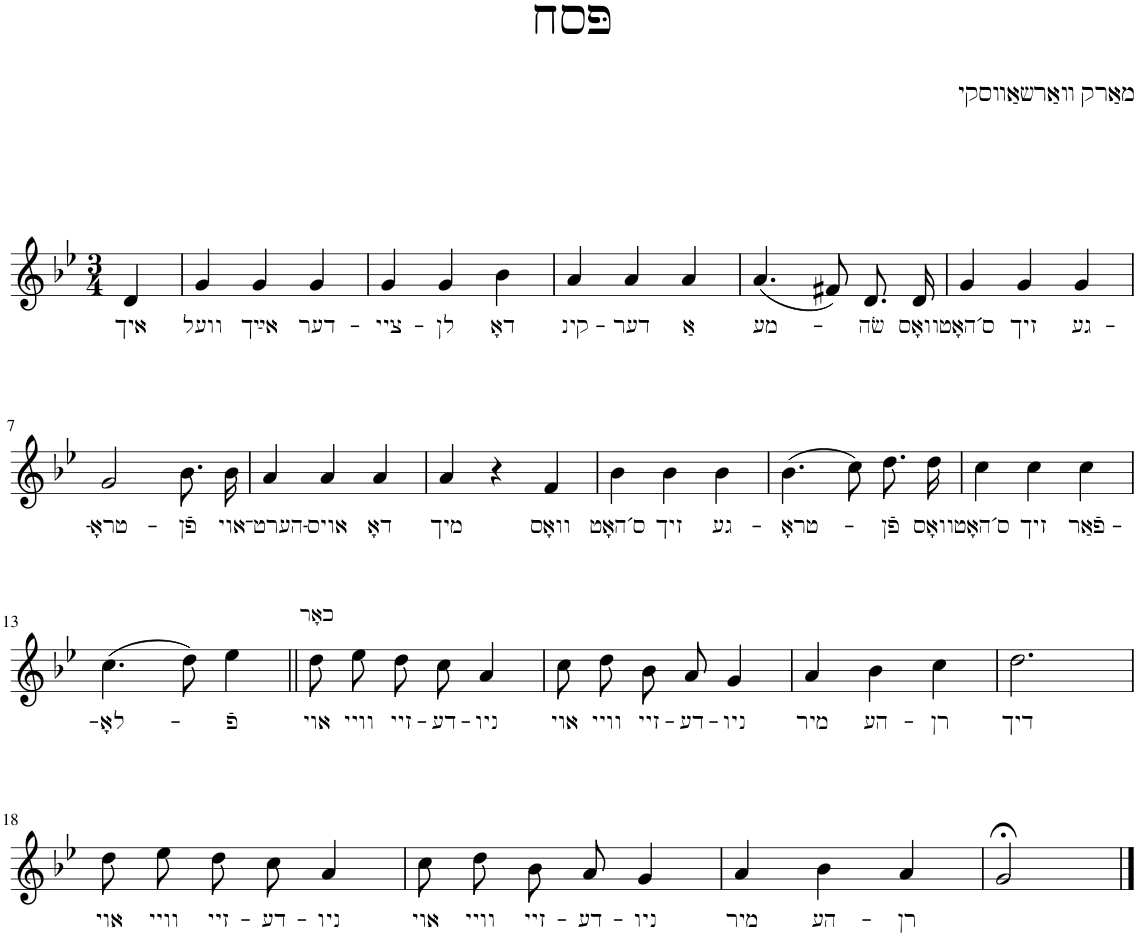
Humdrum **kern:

**kern	**text
*part1	*part1
*staff1	*staff1
*I"Piano	*
*I'Pno.	*
*clefG2	*
*k[b-e-]	*
*M3/4	*
=1	=1
!	!LO:LY:b
4d/	איך
=2	=2
!	!LO:LY:b
4g/	וועל
!	!LO:LY:b
4g/	אײַך
!	!LO:LY:b
4g/	דער-
=3	=3
!	!LO:LY:b
4g/	-ציי-
!	!LO:LY:b
4g/	-לן
!	!LO:LY:b
4b-\	דאָ
=4	=4
!	!LO:LY:b
4a/	קינ-
!	!LO:LY:b
4a/	-דער
!	!LO:LY:b
4a/	אַ
=5	=5
!	!LO:LY:b
(4.a/	מע-
8f#X/)	.
!	!LO:LY:b
8.d/L	-שׂה
!	!LO:LY:b
16d/Jk	וואָס
=6	=6
!	!LO:LY:b
4g/	ס´האָט
!	!LO:LY:b
4g/	זיך
!	!LO:LY:b
4g/	גע-
!!LO:LB:g=z
=7	=7
!	!LO:LY:b
2g/	-טראָ-
!	!LO:LY:b
8.b-\L	-פֿן
!	!LO:LY:b
16b-\Jk	אוי
=8	=8
!	!LO:LY:b
4a/	הערט־-
!	!LO:LY:b
4a/	-אויס
!	!LO:LY:b
4a/	דאָ
=9	=9
!	!LO:LY:b
4a/	מיך
4r	.
!	!LO:LY:b
4f/	וואָס
=10	=10
!	!LO:LY:b
4b-\	ס´האָט
!	!LO:LY:b
4b-\	זיך
!	!LO:LY:b
4b-\	גע-
=11	=11
!	!LO:LY:b
(4.b-\	-טראָ-
8cc\)	.
!	!LO:LY:b
8.dd\L	פֿן
!	!LO:LY:b
16dd\Jk	וואָס
=12	=12
!	!LO:LY:b
4cc\	ס´האָט
!	!LO:LY:b
4cc\	זיך
!	!LO:LY:b
4cc\	פֿאַר-
!!LO:LB:g=z
=13	=13
!	!LO:LY:b
(4.cc\	-לאָ-
8dd\)	.
!	!LO:LY:b
4ee-\	-פֿ
=14||	=14||
!LO:TX:a:t=כאָר	!
!	!LO:LY:b
8dd\L	אוי
!	!LO:LY:b
8ee-\J	וויי
!	!LO:LY:b
8dd\L	זיי-
!	!LO:LY:b
8cc\J	-דע-
!	!LO:LY:b
4a/	-ניו
=15	=15
!	!LO:LY:b
8cc\L	אוי
!	!LO:LY:b
8dd\J	וויי
!	!LO:LY:b
8b-/L	זיי-
!	!LO:LY:b
8a/J	-דע-
!	!LO:LY:b
4g/	-ניו
=16	=16
!	!LO:LY:b
4a/	מיר
!	!LO:LY:b
4b-\	הע-
!	!LO:LY:b
4cc\	-רן
=17	=17
!	!LO:LY:b
2.dd\	דיך
!!LO:LB:g=z
=18	=18
!	!LO:LY:b
8dd\L	אוי
!	!LO:LY:b
8ee-\J	וויי
!	!LO:LY:b
8dd\L	זיי-
!	!LO:LY:b
8cc\J	-דע-
!	!LO:LY:b
4a/	-ניו
=19	=19
!	!LO:LY:b
8cc\L	אוי
!	!LO:LY:b
8dd\J	וויי
!	!LO:LY:b
8b-/L	זיי-
!	!LO:LY:b
8a/J	-דע-
!	!LO:LY:b
4g/	-ניו
=20	=20
!	!LO:LY:b
4a/	מיר
!	!LO:LY:b
4b-\	הע-
!	!LO:LY:b
4a/	-רן
=21	=21
2g;</	.
==	==
*-	*-
